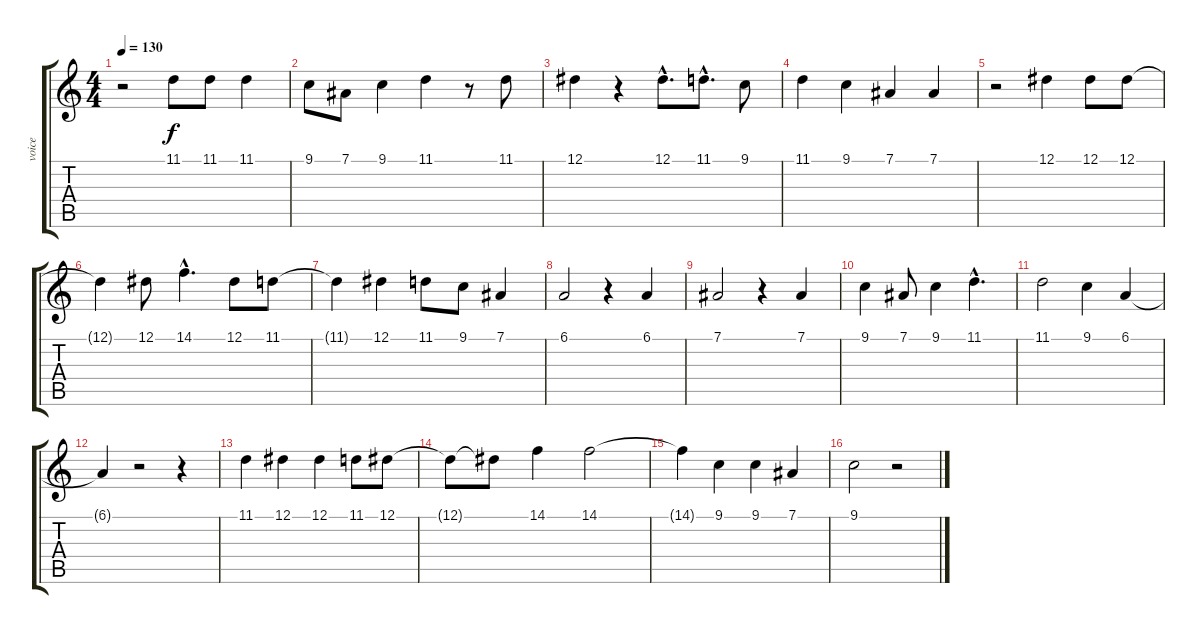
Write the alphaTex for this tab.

\track ("voice" "voice") {instrument piccolo}
\staff {score tabs}
\tuning (Eb4 Bb3 Gb3 Db3 Ab2 Eb2) {hide}
\ts (4 4)
\tempo 130
\clef g2
\ks c
r.2{dy f} 11.1.8 11.1.8 11.1.4 |
9.1.8 7.1.8 9.1.4 11.1.4 r.8 11.1.8 |
12.1.4 r.4 12.1{hac}.8{d} 11.1{hac}.8{d} 9.1.8 |
11.1.4 9.1.4 7.1.4 7.1.4 |
r.2 12.1.4 12.1.8 12.1.8 |
12.1{t}.4 12.1.8 14.1{hac}.4{d} 12.1.8 11.1.8 |
11.1{t}.4 12.1.4 11.1.8 9.1.8 7.1.4 |
6.1.2 r.4 6.1.4 |
7.1.2 r.4 7.1.4 |
9.1.4 7.1.8 9.1.4 11.1{hac}.4{d} |
11.1.2 9.1.4 6.1.4 |
6.1{t}.4 r.2 r.4 |
11.1.4 12.1.4 12.1.4 11.1.8 12.1.8 |
12.1{t}.8 12.1{t}.8 14.1.4 14.1.2 |
14.1{t}.4 9.1.4 9.1.4 7.1.4 |
9.1.2 r.2
